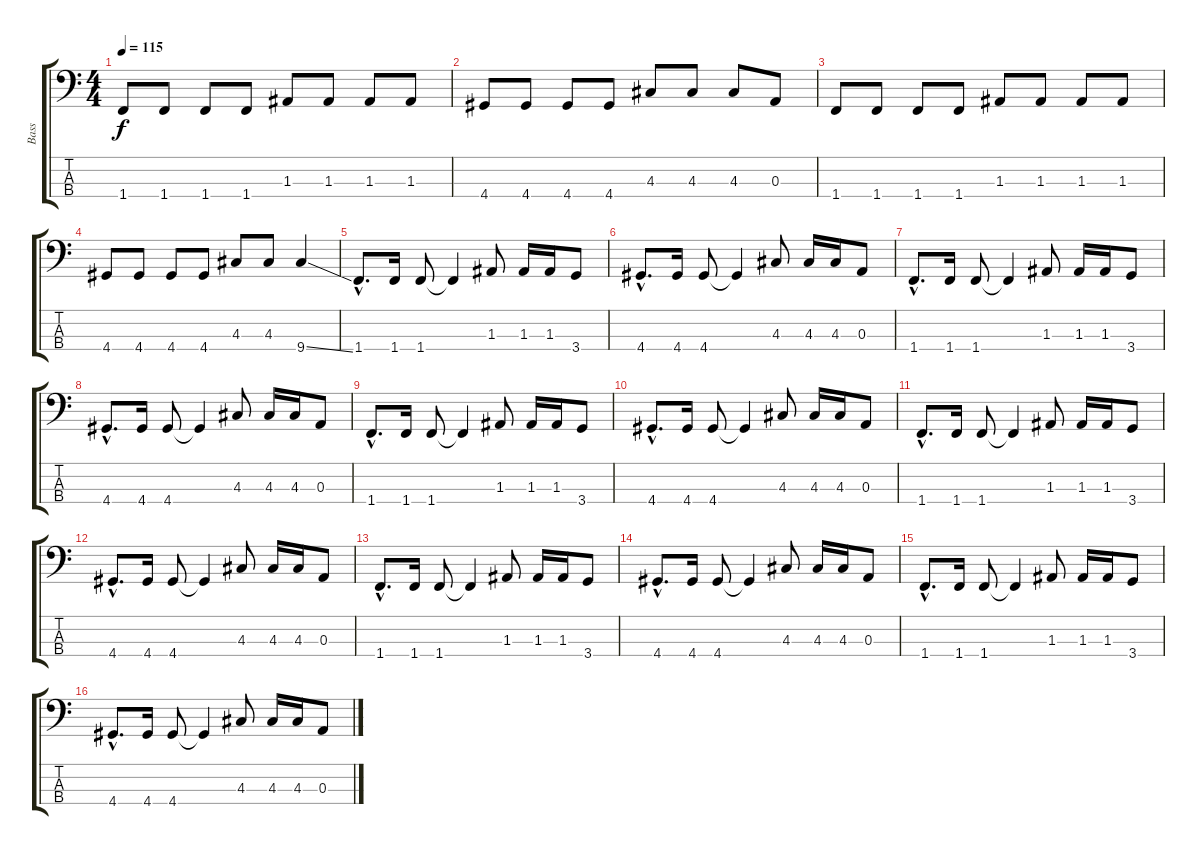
\track ("Bass" "Bass") {instrument electricbasspick}
\staff {score tabs}
\tuning (G2 D2 A1 E1) {hide}
\ts (4 4)
\tempo 115
\clef f4
\ks c
1.4.8{dy f} 1.4.8 1.4.8 1.4.8 1.3.8 1.3.8 1.3.8 1.3.8 |
4.4.8 4.4.8 4.4.8 4.4.8 4.3.8 4.3.8 4.3.8 0.3.8 |
1.4.8 1.4.8 1.4.8 1.4.8 1.3.8 1.3.8 1.3.8 1.3.8 |
4.4.8 4.4.8 4.4.8 4.4.8 4.3.8 4.3.8 9.4{ss}.4 |
1.4{hac}.8{d} 1.4.16 1.4.8 1.4{t}.4 1.3.8 1.3.16 1.3.16 3.4.8 |
4.4{hac}.8{d} 4.4.16 4.4.8 4.4{t}.4 4.3.8 4.3.16 4.3.16 0.3.8 |
1.4{hac}.8{d} 1.4.16 1.4.8 1.4{t}.4 1.3.8 1.3.16 1.3.16 3.4.8 |
4.4{hac}.8{d} 4.4.16 4.4.8 4.4{t}.4 4.3.8 4.3.16 4.3.16 0.3.8 |
1.4{hac}.8{d} 1.4.16 1.4.8 1.4{t}.4 1.3.8 1.3.16 1.3.16 3.4.8 |
4.4{hac}.8{d} 4.4.16 4.4.8 4.4{t}.4 4.3.8 4.3.16 4.3.16 0.3.8 |
1.4{hac}.8{d} 1.4.16 1.4.8 1.4{t}.4 1.3.8 1.3.16 1.3.16 3.4.8 |
4.4{hac}.8{d} 4.4.16 4.4.8 4.4{t}.4 4.3.8 4.3.16 4.3.16 0.3.8 |
1.4{hac}.8{d} 1.4.16 1.4.8 1.4{t}.4 1.3.8 1.3.16 1.3.16 3.4.8 |
4.4{hac}.8{d} 4.4.16 4.4.8 4.4{t}.4 4.3.8 4.3.16 4.3.16 0.3.8 |
1.4{hac}.8{d} 1.4.16 1.4.8 1.4{t}.4 1.3.8 1.3.16 1.3.16 3.4.8 |
4.4{hac}.8{d} 4.4.16 4.4.8 4.4{t}.4 4.3.8 4.3.16 4.3.16 0.3.8
